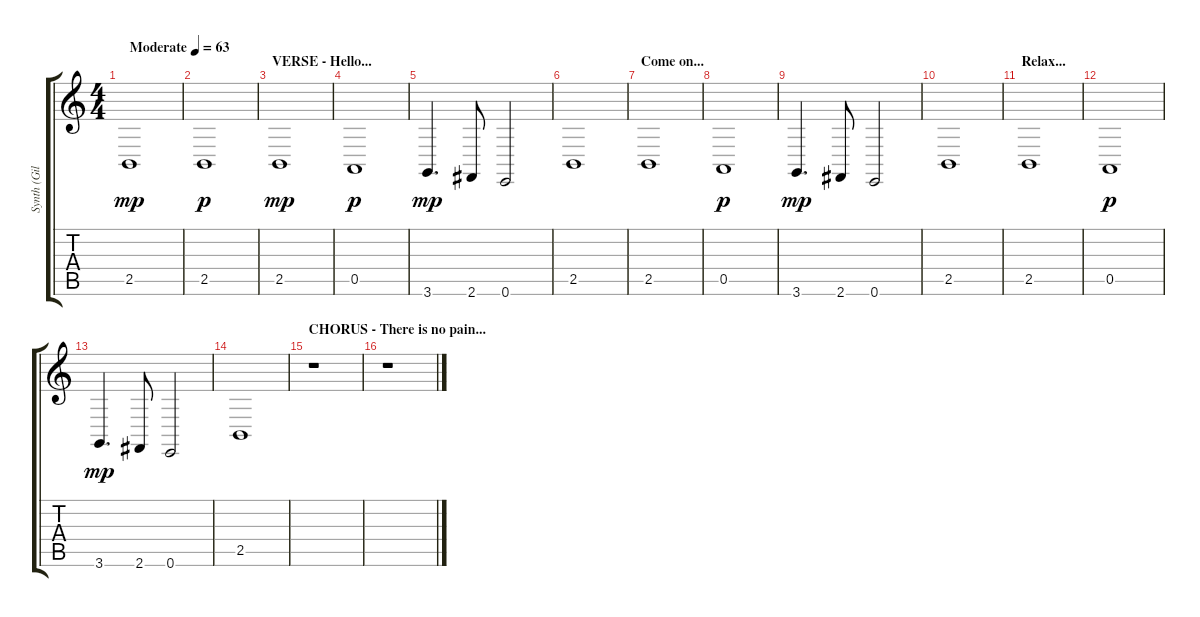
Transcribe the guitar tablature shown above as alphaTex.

\track ("Synth (Gilmour)" "Synth (Gil") {instrument trombone}
\staff {score tabs}
\tuning (E4 B3 G3 D3 A2 E2) {hide}
\ts (4 4)
\tempo (63 "Moderate")
\clef g2
\ks c
2.5.1{dy mp instrument trombone} |
2.5.1{dy p} |
\section ("" "VERSE - Hello...")
2.5.1{dy mp} |
0.5.1{dy p} |
3.6.4{d dy mp} 2.6.8 0.6.2 |
2.5.1 |
\section ("" "Come on...")
2.5.1 |
0.5.1{dy p} |
3.6.4{d dy mp} 2.6.8 0.6.2 |
2.5.1 |
\section ("" "Relax...")
2.5.1 |
0.5.1{dy p} |
3.6.4{d dy mp} 2.6.8 0.6.2 |
2.5.1 |
\section ("" "CHORUS - There is no pain...")
r.1 |
r.1
